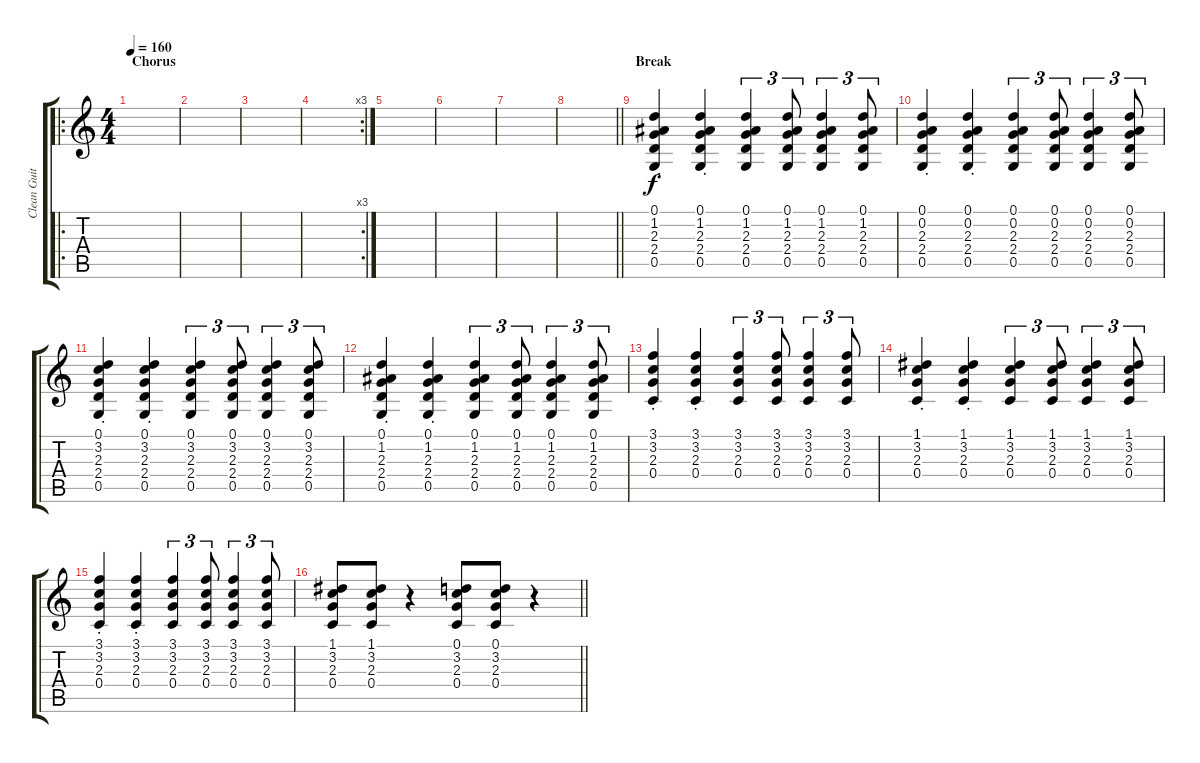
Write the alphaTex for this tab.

\track ("Clean Guitar" "Clean Guit") {instrument electricguitarclean}
\staff {score tabs}
\tuning (D4 A3 F3 C3 G2 D2) {hide}
\ro
\ts (4 4)
\section ("" "Chorus")
\tempo 160
\clef g2
\ks c
|
|
|
\rc 3
|
|
|
|
\barLineRight lightlight
|
\section ("" "Break")
(0.1{st} 1.2{st} 2.3{st} 2.4{st} 0.5{st}).4 (0.1{st} 1.2{st} 2.3{st} 2.4{st} 0.5{st}).4 (0.1 1.2 2.3 2.4 0.5).4{tu (3 2)} (0.1 1.2 2.3 2.4 0.5).8{tu (3 2)} (0.1 1.2 2.3 2.4 0.5).4{tu (3 2)} (0.1 1.2 2.3 2.4 0.5).8{tu (3 2)} |
(0.1{st} 0.2{st} 2.3{st} 2.4{st} 0.5{st}).4 (0.1{st} 0.2{st} 2.3{st} 2.4{st} 0.5{st}).4 (0.1 0.2 2.3 2.4 0.5).4{tu (3 2)} (0.1 0.2 2.3 2.4 0.5).8{tu (3 2)} (0.1 0.2 2.3 2.4 0.5).4{tu (3 2)} (0.1 0.2 2.3 2.4 0.5).8{tu (3 2)} |
(0.1{st} 3.2{st} 2.3{st} 2.4{st} 0.5{st}).4 (0.1{st} 3.2{st} 2.3{st} 2.4{st} 0.5{st}).4 (0.1 3.2 2.3 2.4 0.5).4{tu (3 2)} (0.1 3.2 2.3 2.4 0.5).8{tu (3 2)} (0.1 3.2 2.3 2.4 0.5).4{tu (3 2)} (0.1 3.2 2.3 2.4 0.5).8{tu (3 2)} |
(0.1{st} 1.2{st} 2.3{st} 2.4{st} 0.5{st}).4 (0.1{st} 1.2{st} 2.3{st} 2.4{st} 0.5{st}).4 (0.1 1.2 2.3 2.4 0.5).4{tu (3 2)} (0.1 1.2 2.3 2.4 0.5).8{tu (3 2)} (0.1 1.2 2.3 2.4 0.5).4{tu (3 2)} (0.1 1.2 2.3 2.4 0.5).8{tu (3 2)} |
(3.1{st} 3.2{st} 2.3{st} 0.4{st}).4 (3.1{st} 3.2{st} 2.3{st} 0.4{st}).4 (3.1 3.2 2.3 0.4).4{tu (3 2)} (3.1 3.2 2.3 0.4).8{tu (3 2)} (3.1 3.2 2.3 0.4).4{tu (3 2)} (3.1 3.2 2.3 0.4).8{tu (3 2)} |
(1.1{st} 3.2{st} 2.3{st} 0.4{st}).4 (1.1{st} 3.2{st} 2.3{st} 0.4{st}).4 (1.1 3.2 2.3 0.4).4{tu (3 2)} (1.1 3.2 2.3 0.4).8{tu (3 2)} (1.1 3.2 2.3 0.4).4{tu (3 2)} (1.1 3.2 2.3 0.4).8{tu (3 2)} |
(3.1{st} 3.2{st} 2.3{st} 0.4{st}).4 (3.1{st} 3.2{st} 2.3{st} 0.4{st}).4 (3.1 3.2 2.3 0.4).4{tu (3 2)} (3.1 3.2 2.3 0.4).8{tu (3 2)} (3.1 3.2 2.3 0.4).4{tu (3 2)} (3.1 3.2 2.3 0.4).8{tu (3 2)} |
\barLineRight lightlight
(1.1 3.2 2.3 0.4).8 (1.1 3.2 2.3 0.4).8 r.4 (0.1 3.2 2.3 0.4).8 (0.1 3.2 2.3 0.4).8 r.4
